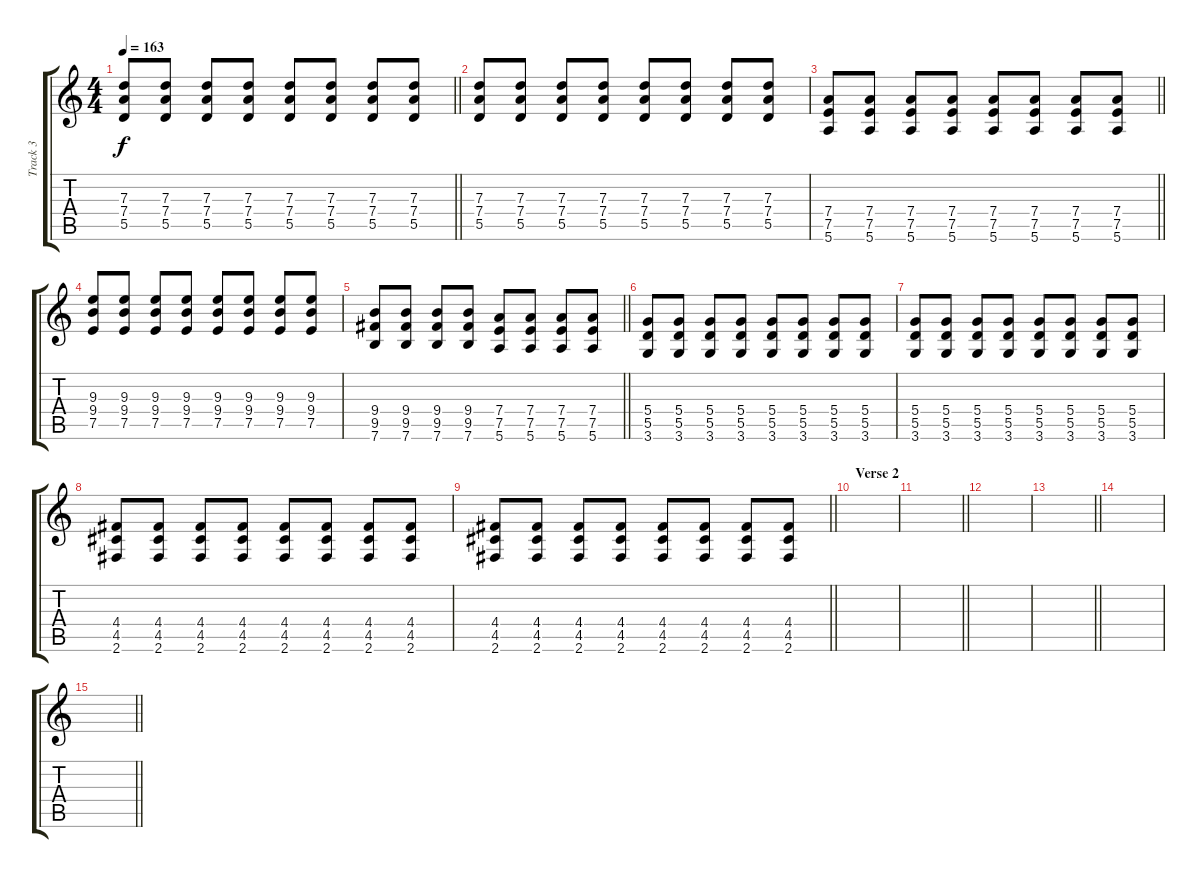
\track ("Track 3" "Track 3") {instrument distortionguitar}
\staff {score tabs}
\tuning (E4 B3 G3 D3 A2 E2) {hide}
\ts (4 4)
\tempo 163
\clef g2
\barLineRight lightlight
\ks c
(7.3 7.4 5.5).8{dy f} (7.3 7.4 5.5).8 (7.3 7.4 5.5).8 (7.3 7.4 5.5).8 (7.3 7.4 5.5).8 (7.3 7.4 5.5).8 (7.3 7.4 5.5).8 (7.3 7.4 5.5).8 |
(7.3 7.4 5.5).8 (7.3 7.4 5.5).8 (7.3 7.4 5.5).8 (7.3 7.4 5.5).8 (7.3 7.4 5.5).8 (7.3 7.4 5.5).8 (7.3 7.4 5.5).8 (7.3 7.4 5.5).8 |
\barLineRight lightlight
(7.4 7.5 5.6).8 (7.4 7.5 5.6).8 (7.4 7.5 5.6).8 (7.4 7.5 5.6).8 (7.4 7.5 5.6).8 (7.4 7.5 5.6).8 (7.4 7.5 5.6).8 (7.4 7.5 5.6).8 |
(9.3 9.4 7.5).8 (9.3 9.4 7.5).8 (9.3 9.4 7.5).8 (9.3 9.4 7.5).8 (9.3 9.4 7.5).8 (9.3 9.4 7.5).8 (9.3 9.4 7.5).8 (9.3 9.4 7.5).8 |
\barLineRight lightlight
(9.4 9.5 7.6).8 (9.4 9.5 7.6).8 (9.4 9.5 7.6).8 (9.4 9.5 7.6).8 (7.4 7.5 5.6).8 (7.4 7.5 5.6).8 (7.4 7.5 5.6).8 (7.4 7.5 5.6).8 |
(5.4 5.5 3.6).8 (5.4 5.5 3.6).8 (5.4 5.5 3.6).8 (5.4 5.5 3.6).8 (5.4 5.5 3.6).8 (5.4 5.5 3.6).8 (5.4 5.5 3.6).8 (5.4 5.5 3.6).8 |
(5.4 5.5 3.6).8 (5.4 5.5 3.6).8 (5.4 5.5 3.6).8 (5.4 5.5 3.6).8 (5.4 5.5 3.6).8 (5.4 5.5 3.6).8 (5.4 5.5 3.6).8 (5.4 5.5 3.6).8 |
(4.4 4.5 2.6).8 (4.4 4.5 2.6).8 (4.4 4.5 2.6).8 (4.4 4.5 2.6).8 (4.4 4.5 2.6).8 (4.4 4.5 2.6).8 (4.4 4.5 2.6).8 (4.4 4.5 2.6).8 |
\barLineRight lightlight
(4.4 4.5 2.6).8 (4.4 4.5 2.6).8 (4.4 4.5 2.6).8 (4.4 4.5 2.6).8 (4.4 4.5 2.6).8 (4.4 4.5 2.6).8 (4.4 4.5 2.6).8 (4.4 4.5 2.6).8 |
\section ("" "Verse 2")
|
\barLineRight lightlight
|
|
\barLineRight lightlight
|
|
\barLineRight lightlight
